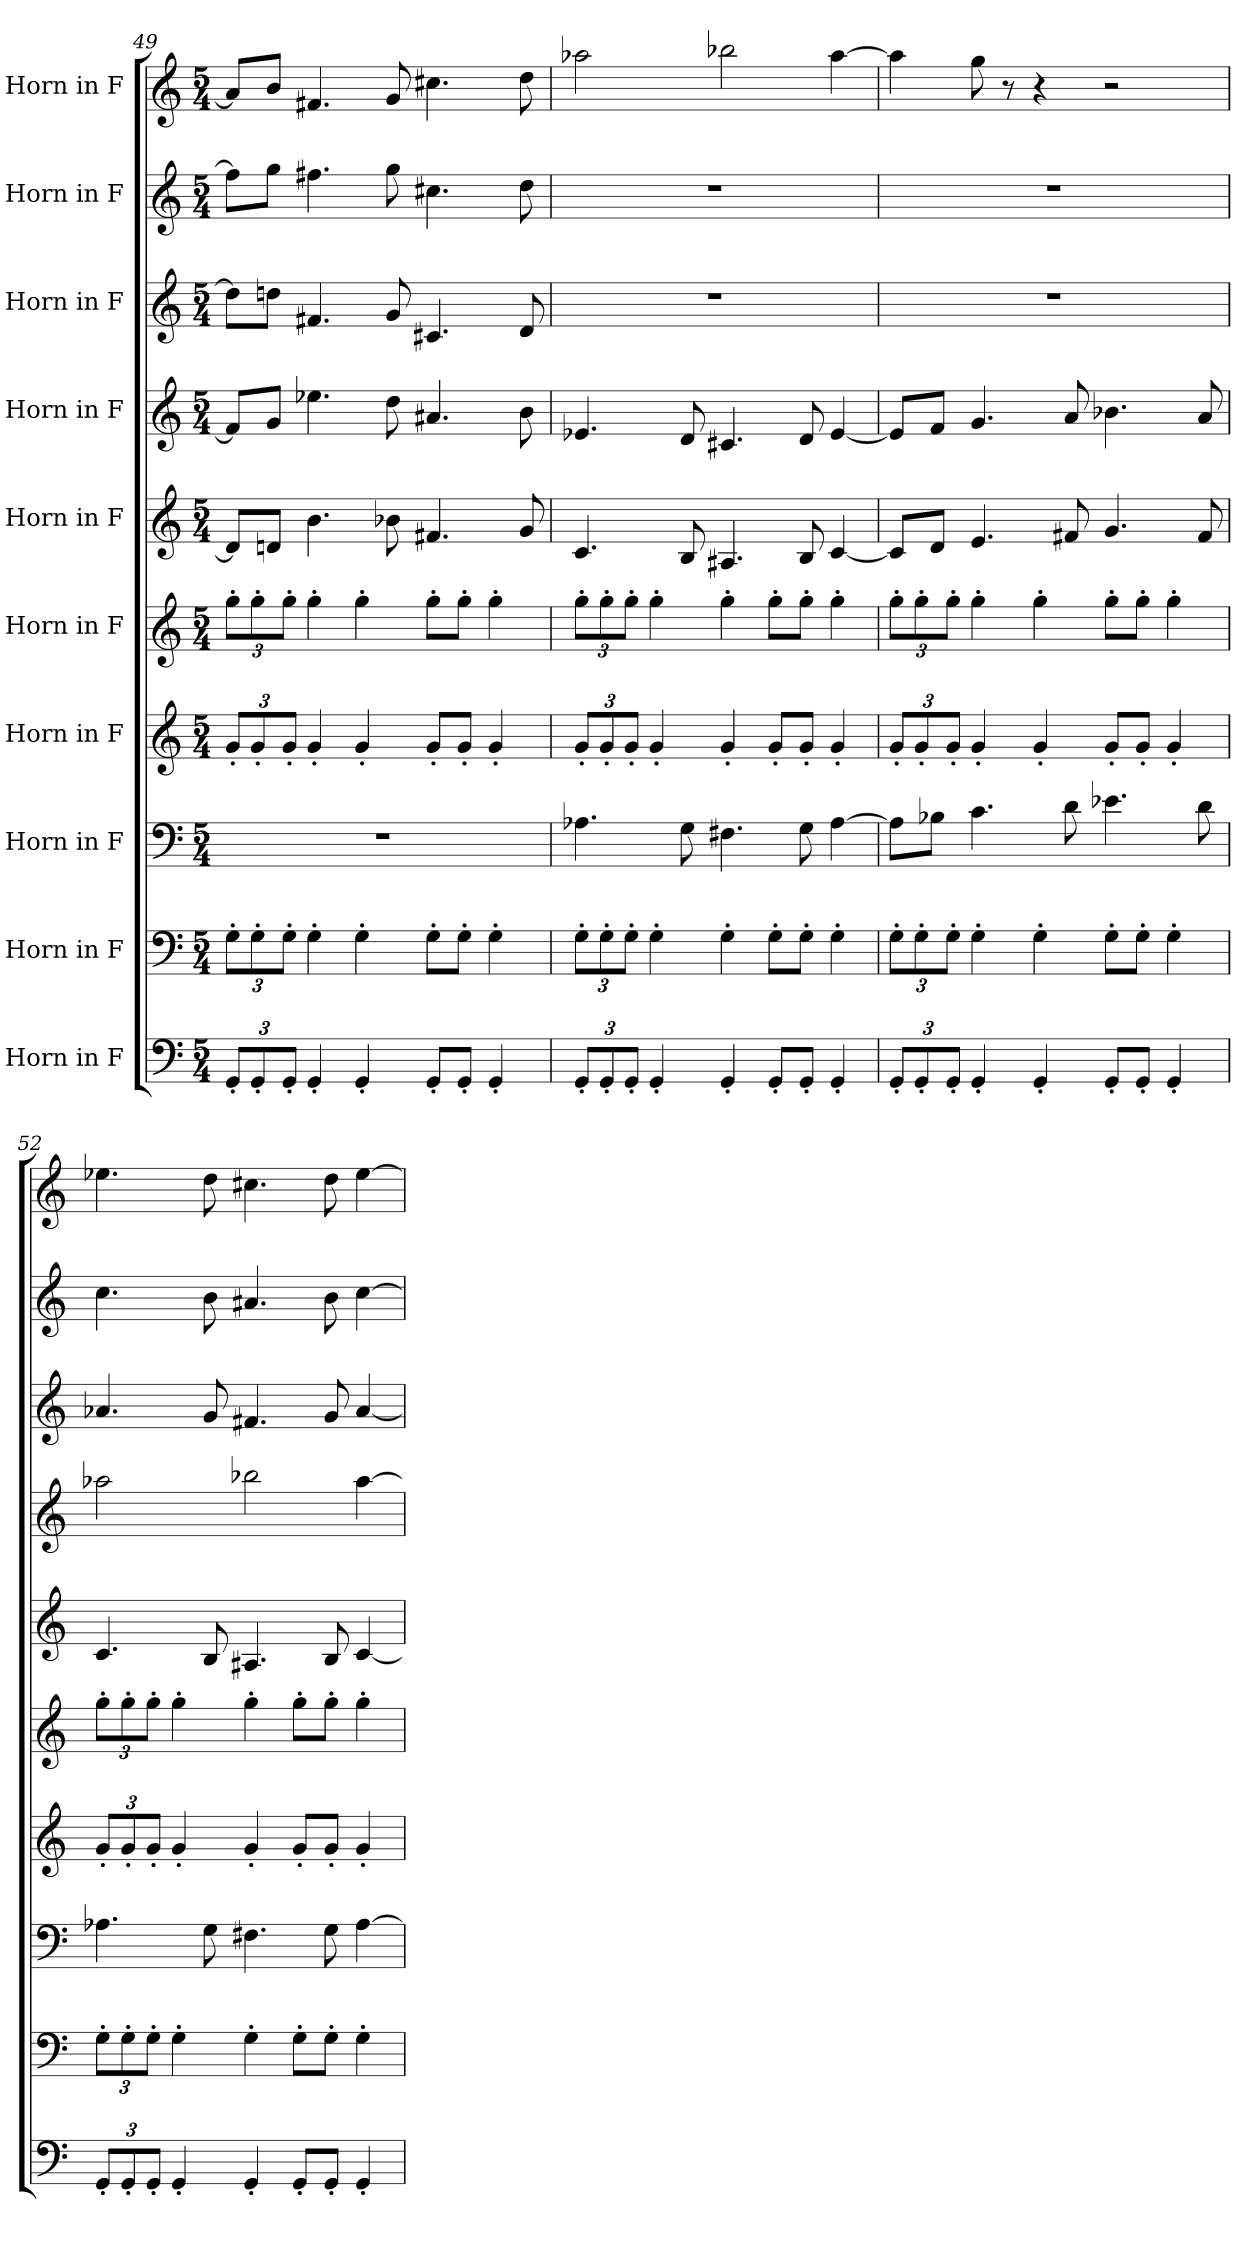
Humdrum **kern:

**kern	**kern	**kern	**kern	**kern	**kern	**kern	**kern	**kern	**kern
*part10	*part9	*part8	*part7	*part6	*part5	*part4	*part3	*part2	*part1
*staff10	*staff9	*staff8	*staff7	*staff6	*staff5	*staff4	*staff3	*staff2	*staff1
*I"Horn in F	*I"Horn in F	*I"Horn in F	*I"Horn in F	*I"Horn in F	*I"Horn in F	*I"Horn in F	*I"Horn in F	*I"Horn in F	*I"Horn in F
!!LO:PB:g=z
*clefF4	*clefF4	*clefF4	*clefG2	*clefG2	*clefG2	*clefG2	*clefG2	*clefG2	*clefG2
*ITrd4c7	*ITrd4c7	*ITrd4c7	*ITrd4c7	*ITrd4c7	*ITrd4c7	*ITrd4c7	*ITrd4c7	*ITrd4c7	*ITrd4c7
*k[b-]	*k[b-]	*k[b-]	*k[b-]	*k[b-]	*k[b-]	*k[b-]	*k[b-]	*k[b-]	*k[b-]
*M5/4	*M5/4	*M5/4	*M5/4	*M5/4	*M5/4	*M5/4	*M5/4	*M5/4	*M5/4
*Xbrackettup	*Xbrackettup	*	*Xbrackettup	*Xbrackettup	*	*	*	*	*
=49	=49	=49	=49	=49	=49	=49	=49	=49	=49
12CC'/L	12C'\L	4%5r	12c'/L	12cc'\L	8G#/L]	8B/L]	8g#\L]	8b\L]	8d#/L]
12CC'/	12C'\	.	12c'/	12cc'\	.	.	.	.	.
.	.	.	.	.	8Gn/J	8c/J	8gn\J	8cc\J	8e/J
12CC'/J	12C'\J	.	12c'/J	12cc'\J	.	.	.	.	.
4CC'/	4C'\	.	4c'/	4cc'\	4.e\	4.a-X\	4.Bn/	4.bn\	4.Bn/
4CC'/	4C'\	.	4c'/	4cc'\	.	.	.	.	.
.	.	.	.	.	8e-X\	8g\	8c/	8cc\	8c/
8CC'/L	8C'\L	.	8c'/L	8cc'\L	4.Bn/	4.d#X/	4.F#X/	4.f#X\	4.f#X\
8CC'/J	8C'\J	.	8c'/J	8cc'\J	.	.	.	.	.
4CC'/	4C'\	.	4c'/	4cc'\	.	.	.	.	.
.	.	.	.	.	8c/	8e\	8G/	8g\	8g\
=50	=50	=50	=50	=50	=50	=50	=50	=50	=50
12CC'/L	12C'\L	4.D-X\	12c'/L	12cc'\L	4.F/	4.A-X/	4%5r	4%5r	2dd-X\
12CC'/	12C'\	.	12c'/	12cc'\	.	.	.	.	.
12CC'/J	12C'\J	.	12c'/J	12cc'\J	.	.	.	.	.
4CC'/	4C'\	.	4c'/	4cc'\	.	.	.	.	.
.	.	8C\	.	.	8E/	8G/	.	.	.
4CC'/	4C'\	4.BBn\	4c'/	4cc'\	4.D#X/	4.F#X/	.	.	2ee-X\
8CC'/L	8C'\L	.	8c'/L	8cc'\L	.	.	.	.	.
8CC'/J	8C'\J	8C\	8c'/J	8cc'\J	8E/	8G/	.	.	.
4CC'/	4C'\	[4D-\	4c'/	4cc'\	[4F/	[4A-/	.	.	[4dd-\
=51	=51	=51	=51	=51	=51	=51	=51	=51	=51
12CC'/L	12C'\L	8D-\L]	12c'/L	12cc'\L	8F/L]	8A-/L]	4%5r	4%5r	4dd-\]
12CC'/	12C'\	.	12c'/	12cc'\	.	.	.	.	.
.	.	8E-X\J	.	.	8G/J	8B-/J	.	.	.
12CC'/J	12C'\J	.	12c'/J	12cc'\J	.	.	.	.	.
4CC'/	4C'\	4.F\	4c'/	4cc'\	4.A/	4.c/	.	.	8cc\
.	.	.	.	.	.	.	.	.	8r
4CC'/	4C'\	.	4c'/	4cc'\	.	.	.	.	4r
.	.	8G\	.	.	8Bn/	8d/	.	.	.
8CC'/L	8C'\L	4.A-X\	8c'/L	8cc'\L	4.c/	4.e-X\	.	.	2r
8CC'/J	8C'\J	.	8c'/J	8cc'\J	.	.	.	.	.
4CC'/	4C'\	.	4c'/	4cc'\	.	.	.	.	.
.	.	8G\	.	.	8B/	8d/	.	.	.
=52	=52	=52	=52	=52	=52	=52	=52	=52	=52
12CC'/L	12C'\L	4.D-X\	12c'/L	12cc'\L	4.F/	2dd-X\	4.d-X/	4.f\	4.a-X\
12CC'/	12C'\	.	12c'/	12cc'\	.	.	.	.	.
12CC'/J	12C'\J	.	12c'/J	12cc'\J	.	.	.	.	.
4CC'/	4C'\	.	4c'/	4cc'\	.	.	.	.	.
.	.	8C\	.	.	8E/	.	8c/	8e\	8g\
4CC'/	4C'\	4.BBn\	4c'/	4cc'\	4.D#X/	2ee-X\	4.Bn/	4.d#X/	4.f#X\
8CC'/L	8C'\L	.	8c'/L	8cc'\L	.	.	.	.	.
8CC'/J	8C'\J	8C\	8c'/J	8cc'\J	8E/	.	8c/	8e\	8g\
4CC'/	4C'\	[4D-\	4c'/	4cc'\	[4F/	[4dd-\	[4d-/	[4f\	[4a-\
=	=	=	=	=	=	=	=	=	=
*-	*-	*-	*-	*-	*-	*-	*-	*-	*-
